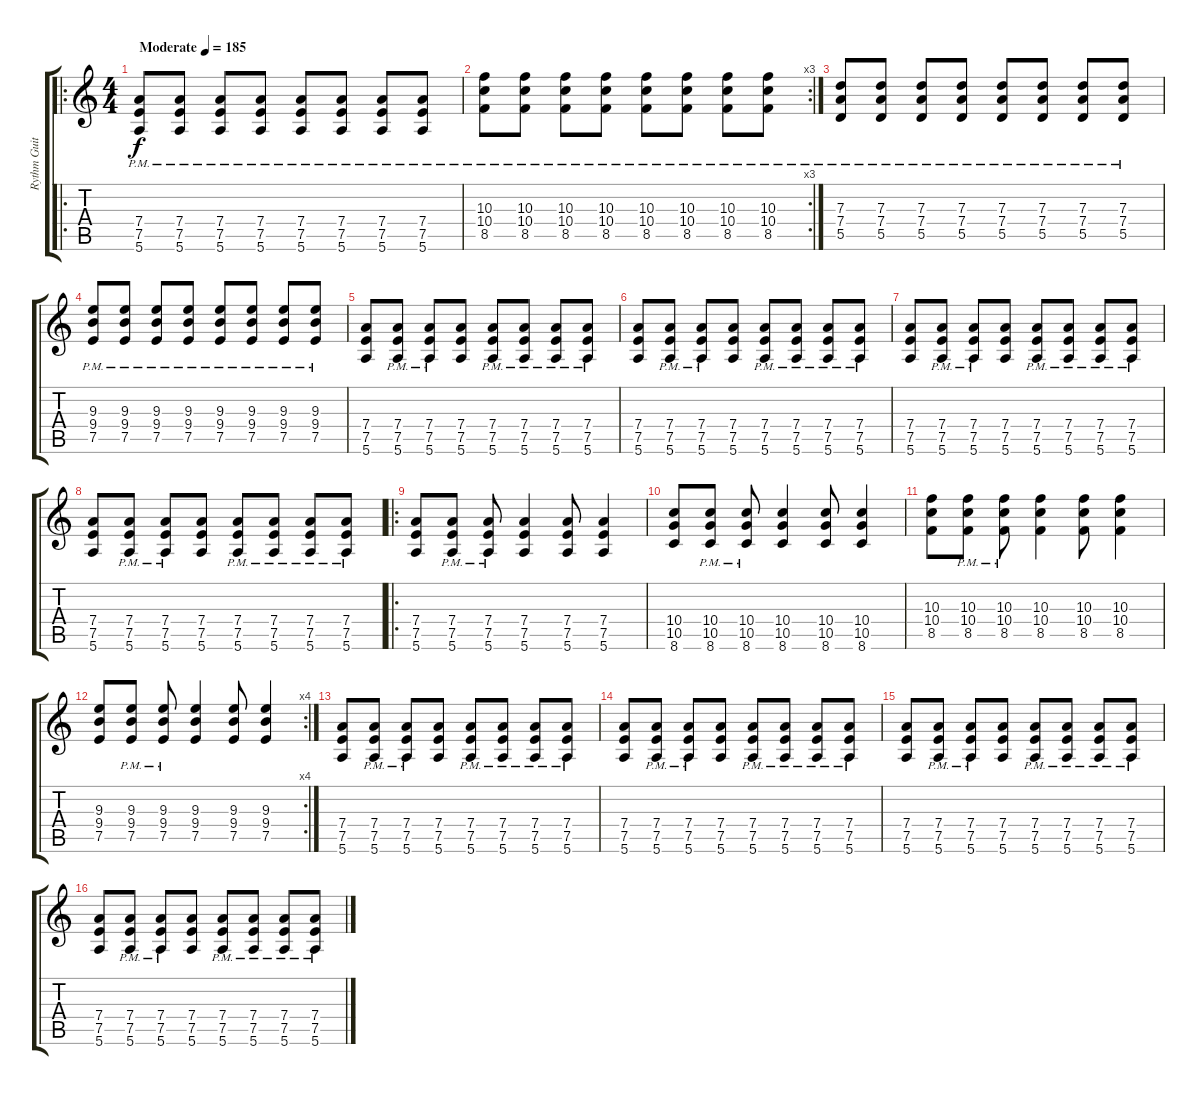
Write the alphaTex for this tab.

\track ("Rythm Guitar" "Rythm Guit") {instrument overdrivenguitar}
\staff {score tabs}
\tuning (E4 B3 G3 D3 A2 E2) {hide}
\ro
\ts (4 4)
\tempo (185 "Moderate")
\clef g2
\ks c
(7.4{pm} 7.5{pm} 5.6{pm}).8{dy f instrument overdrivenguitar} (7.4{pm} 7.5{pm} 5.6{pm}).8 (7.4{pm} 7.5{pm} 5.6{pm}).8 (7.4{pm} 7.5{pm} 5.6{pm}).8 (7.4{pm} 7.5{pm} 5.6{pm}).8 (7.4{pm} 7.5{pm} 5.6{pm}).8 (7.4{pm} 7.5{pm} 5.6{pm}).8 (7.4{pm} 7.5{pm} 5.6{pm}).8 |
\rc 3
(10.3{pm} 10.4{pm} 8.5{pm}).8 (10.3{pm} 10.4{pm} 8.5{pm}).8 (10.3{pm} 10.4{pm} 8.5{pm}).8 (10.3{pm} 10.4{pm} 8.5{pm}).8 (10.3{pm} 10.4{pm} 8.5{pm}).8 (10.3{pm} 10.4{pm} 8.5{pm}).8 (10.3{pm} 10.4{pm} 8.5{pm}).8 (10.3{pm} 10.4{pm} 8.5{pm}).8 |
(7.3{pm} 7.4{pm} 5.5{pm}).8 (7.3{pm} 7.4{pm} 5.5{pm}).8 (7.3{pm} 7.4{pm} 5.5{pm}).8 (7.3{pm} 7.4{pm} 5.5{pm}).8 (7.3{pm} 7.4{pm} 5.5{pm}).8 (7.3{pm} 7.4{pm} 5.5{pm}).8 (7.3{pm} 7.4{pm} 5.5{pm}).8 (7.3{pm} 7.4{pm} 5.5{pm}).8 |
(9.3{pm} 9.4{pm} 7.5{pm}).8 (9.3{pm} 9.4{pm} 7.5{pm}).8 (9.3{pm} 9.4{pm} 7.5{pm}).8 (9.3{pm} 9.4{pm} 7.5{pm}).8 (9.3{pm} 9.4{pm} 7.5{pm}).8 (9.3{pm} 9.4{pm} 7.5{pm}).8 (9.3{pm} 9.4{pm} 7.5{pm}).8 (9.3{pm} 9.4{pm} 7.5{pm}).8 |
(7.4 7.5 5.6).8 (7.4{pm} 7.5{pm} 5.6{pm}).8 (7.4{pm} 7.5{pm} 5.6{pm}).8 (7.4 7.5 5.6).8 (7.4{pm} 7.5{pm} 5.6{pm}).8 (7.4{pm} 7.5{pm} 5.6{pm}).8 (7.4{pm} 7.5{pm} 5.6{pm}).8 (7.4{pm} 7.5{pm} 5.6{pm}).8 |
(7.4 7.5 5.6).8 (7.4{pm} 7.5{pm} 5.6{pm}).8 (7.4{pm} 7.5{pm} 5.6{pm}).8 (7.4 7.5 5.6).8 (7.4{pm} 7.5{pm} 5.6{pm}).8 (7.4{pm} 7.5{pm} 5.6{pm}).8 (7.4{pm} 7.5{pm} 5.6{pm}).8 (7.4{pm} 7.5{pm} 5.6{pm}).8 |
(7.4 7.5 5.6).8 (7.4{pm} 7.5{pm} 5.6{pm}).8 (7.4{pm} 7.5{pm} 5.6{pm}).8 (7.4 7.5 5.6).8 (7.4{pm} 7.5{pm} 5.6{pm}).8 (7.4{pm} 7.5{pm} 5.6{pm}).8 (7.4{pm} 7.5{pm} 5.6{pm}).8 (7.4{pm} 7.5{pm} 5.6{pm}).8 |
(7.4 7.5 5.6).8 (7.4{pm} 7.5{pm} 5.6{pm}).8 (7.4{pm} 7.5{pm} 5.6{pm}).8 (7.4 7.5 5.6).8 (7.4{pm} 7.5{pm} 5.6{pm}).8 (7.4{pm} 7.5{pm} 5.6{pm}).8 (7.4{pm} 7.5{pm} 5.6{pm}).8 (7.4{pm} 7.5{pm} 5.6{pm}).8 |
\ro
(7.4 7.5 5.6).8 (7.4{pm} 7.5{pm} 5.6{pm}).8 (7.4{pm} 7.5{pm} 5.6{pm}).8 (7.4 7.5 5.6).4 (7.4 7.5 5.6).8 (7.4 7.5 5.6).4 |
(10.4 10.5 8.6).8 (10.4{pm} 10.5{pm} 8.6{pm}).8 (10.4{pm} 10.5{pm} 8.6{pm}).8 (10.4 10.5 8.6).4 (10.4 10.5 8.6).8 (10.4 10.5 8.6).4 |
(10.3 10.4 8.5).8 (10.3{pm} 10.4{pm} 8.5{pm}).8 (10.3{pm} 10.4{pm} 8.5{pm}).8 (10.3 10.4 8.5).4 (10.3 10.4 8.5).8 (10.3 10.4 8.5).4 |
\rc 4
(9.3 9.4 7.5).8 (9.3{pm} 9.4{pm} 7.5{pm}).8 (9.3{pm} 9.4{pm} 7.5{pm}).8 (9.3 9.4 7.5).4 (9.3 9.4 7.5).8 (9.3 9.4 7.5).4 |
(7.4 7.5 5.6).8 (7.4{pm} 7.5{pm} 5.6{pm}).8 (7.4{pm} 7.5{pm} 5.6{pm}).8 (7.4 7.5 5.6).8 (7.4{pm} 7.5{pm} 5.6{pm}).8 (7.4{pm} 7.5{pm} 5.6{pm}).8 (7.4{pm} 7.5{pm} 5.6{pm}).8 (7.4{pm} 7.5{pm} 5.6{pm}).8 |
(7.4 7.5 5.6).8 (7.4{pm} 7.5{pm} 5.6{pm}).8 (7.4{pm} 7.5{pm} 5.6{pm}).8 (7.4 7.5 5.6).8 (7.4{pm} 7.5{pm} 5.6{pm}).8 (7.4{pm} 7.5{pm} 5.6{pm}).8 (7.4{pm} 7.5{pm} 5.6{pm}).8 (7.4{pm} 7.5{pm} 5.6{pm}).8 |
(7.4 7.5 5.6).8 (7.4{pm} 7.5{pm} 5.6{pm}).8 (7.4{pm} 7.5{pm} 5.6{pm}).8 (7.4 7.5 5.6).8 (7.4{pm} 7.5{pm} 5.6{pm}).8 (7.4{pm} 7.5{pm} 5.6{pm}).8 (7.4{pm} 7.5{pm} 5.6{pm}).8 (7.4{pm} 7.5{pm} 5.6{pm}).8 |
(7.4 7.5 5.6).8 (7.4{pm} 7.5{pm} 5.6{pm}).8 (7.4{pm} 7.5{pm} 5.6{pm}).8 (7.4 7.5 5.6).8 (7.4{pm} 7.5{pm} 5.6{pm}).8 (7.4{pm} 7.5{pm} 5.6{pm}).8 (7.4{pm} 7.5{pm} 5.6{pm}).8 (7.4{pm} 7.5{pm} 5.6{pm}).8
